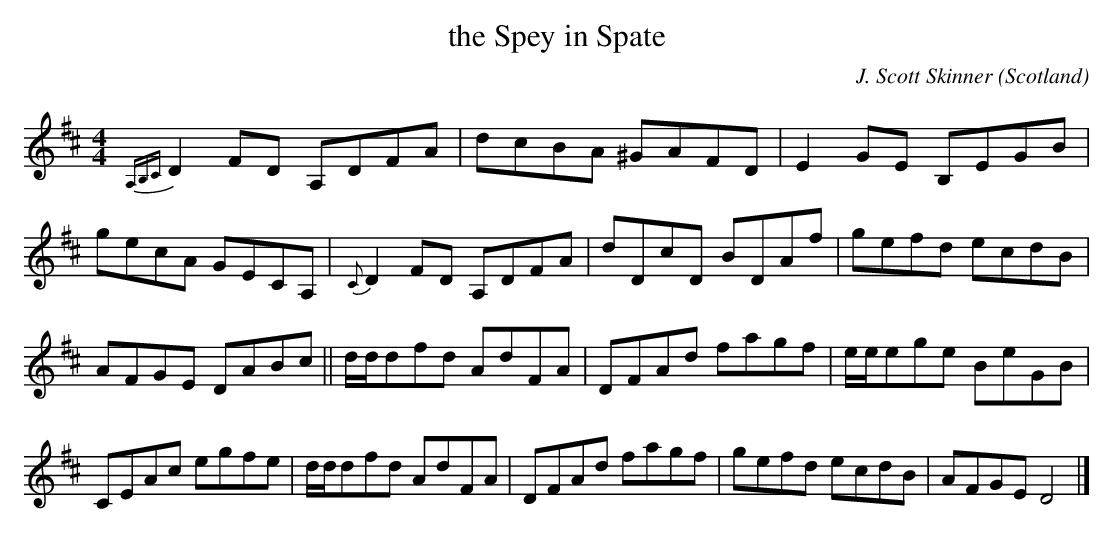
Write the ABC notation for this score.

X:1
T:the Spey in Spate
C:J. Scott Skinner
M:4/4
O:Scotland
K:D
{A,B,C}D2FD A,DFA|dcBA ^GAFD|\
E2GE B,EGB|gecA GECA,|\
{C}D2FD A,DFA|dDcD BDAf|gefd ecdB|AFGE DABc||\
d/d/dfd AdFA|DFAd fagf|e/e/ege BeGB|CEAc egfe|\
d/d/dfd AdFA|DFAd fagf|gefd ecdB|AFGE D4|]
